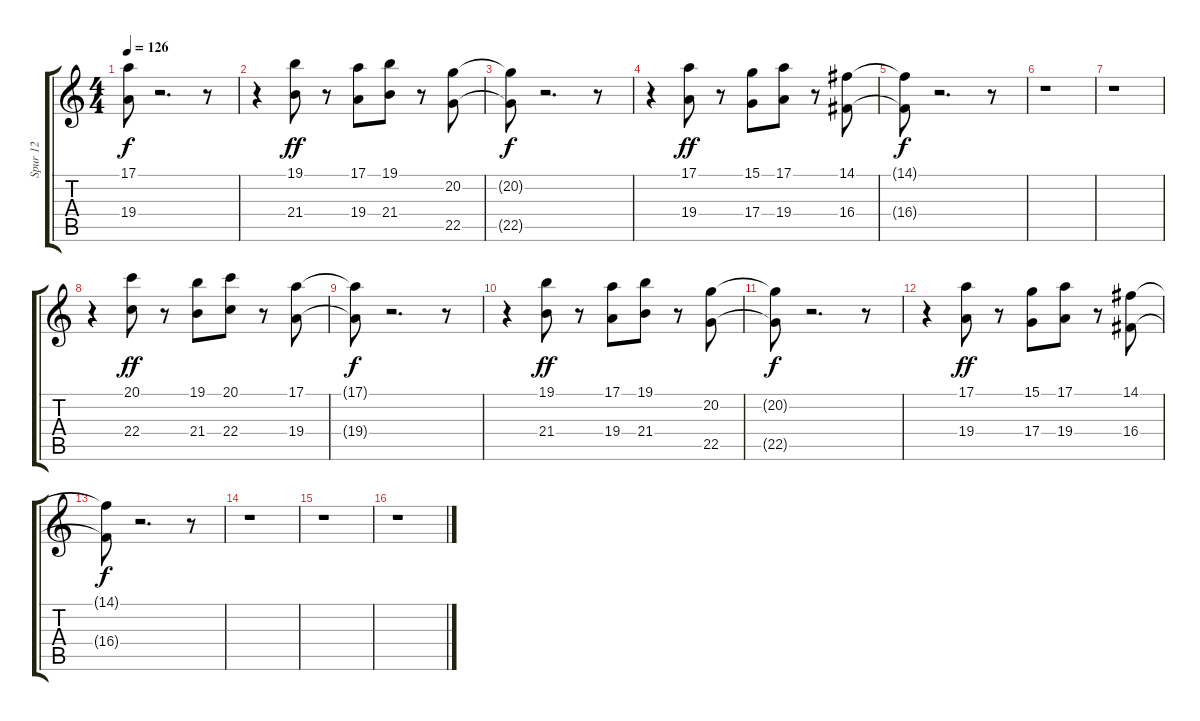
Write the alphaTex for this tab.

\track ("Spur 12" "Spur 12") {instrument brasssection}
\staff {score tabs}
\tuning (E4 B3 G3 D3 A2 E2) {hide}
\ts (4 4)
\tempo 126
\clef g2
\ks c
(17.1{t} 19.4{t}).8{dy f} r.2{d} r.8 |
r.4 (19.1 21.4).8{dy ff} r.8 (17.1 19.4).8 (19.1 21.4).8 r.8 (20.2 22.5).8 |
(20.2{t} 22.5{t}).8{dy f} r.2{d} r.8 |
r.4 (17.1 19.4).8{dy ff} r.8 (15.1 17.4).8 (17.1 19.4).8 r.8 (14.1 16.4).8 |
(14.1{t} 16.4{t}).8{dy f} r.2{d} r.8 |
r.1 |
r.1 |
r.4 (20.1 22.4).8{dy ff} r.8 (19.1 21.4).8 (20.1 22.4).8 r.8 (17.1 19.4).8 |
(17.1{t} 19.4{t}).8{dy f} r.2{d} r.8 |
r.4 (19.1 21.4).8{dy ff} r.8 (17.1 19.4).8 (19.1 21.4).8 r.8 (20.2 22.5).8 |
(20.2{t} 22.5{t}).8{dy f} r.2{d} r.8 |
r.4 (17.1 19.4).8{dy ff} r.8 (15.1 17.4).8 (17.1 19.4).8 r.8 (14.1 16.4).8 |
(14.1{t} 16.4{t}).8{dy f} r.2{d} r.8 |
r.1 |
r.1 |
r.1
